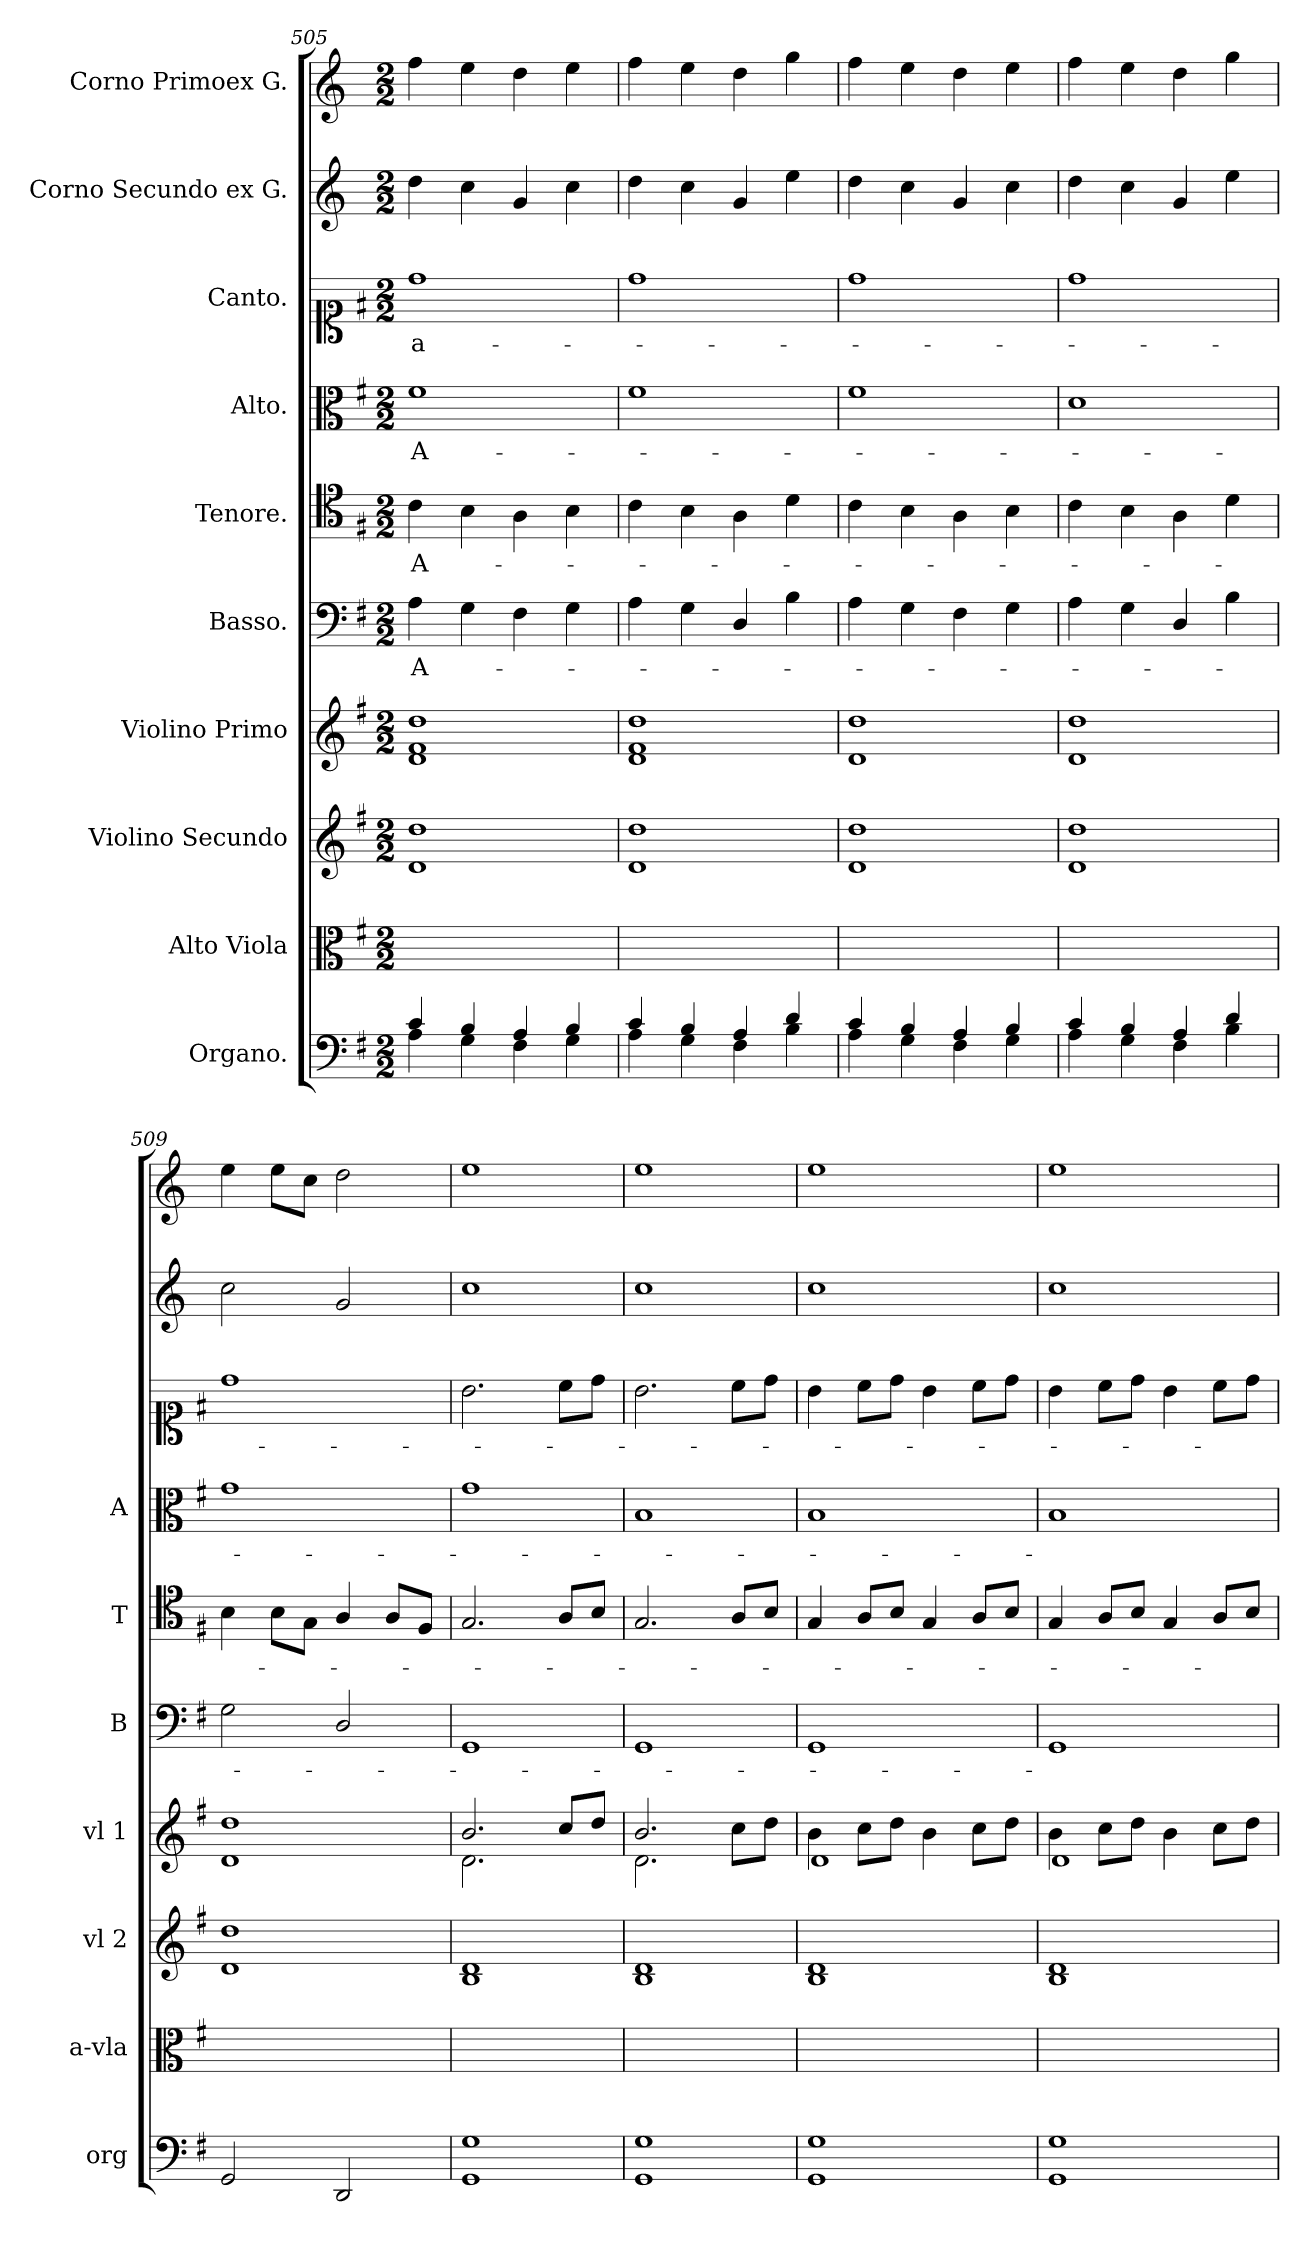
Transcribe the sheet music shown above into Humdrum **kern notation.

**kern	**kern	**kern	**kern	**kern	**text	**kern	**text	**kern	**text	**kern	**text	**kern	**kern
*part10	*part9	*part8	*part7	*part6	*part6	*part5	*part5	*part4	*part4	*part3	*part3	*part2	*part1
*staff10	*staff9	*staff8	*staff7	*staff6	*staff6	*staff5	*staff5	*staff4	*staff4	*staff3	*staff3	*staff2	*staff1
*I"Organo.	*I"Alto Viola	*I"Violino Secundo	*I"Violino Primo	*I"Basso.	*	*I"Tenore.	*	*I"Alto.	*	*I"Canto.	*	*I"Corno Secundo ex G.	*I"Corno Primoex G.
*I'org	*I'a-vla	*I'vl 2	*I'vl 1	*I'B	*	*I'T	*	*I'A	*	*	*	*	*
*clefF4	*clefC3	*clefG2	*clefG2	*clefF4	*	*clefC4	*	*clefC3	*	*clefC1	*	*clefG2	*clefG2
*	*	*	*	*	*	*	*	*	*	*	*	*ITrd3c5	*ITrd3c5
*k[f#]	*k[f#]	*k[f#]	*k[f#]	*k[f#]	*	*k[f#]	*	*k[f#]	*	*k[f#]	*	*k[f#]	*k[f#]
*G:	*	*G:	*G:	*G:	*	*G:	*	*G:	*	*G:	*	*G:	*G:
*M2/2	*M2/2	*M2/2	*M2/2	*M2/2	*	*M2/2	*	*M2/2	*	*M2/2	*	*M2/2	*M2/2
=505	=505	=505	=505	=505	=505	=505	=505	=505	=505	=505	=505	=505	=505
*^	*	*	*	*	*	*	*	*	*	*	*	*	*
4c/	4A\	1ryy	1d 1dd	1d 1f# 1dd	4A\	A-	4c\	A-	1f#	A-	1dd	a-	4a\	4cc\
4B/	4G\	.	.	.	4G\	.	4B\	.	.	.	.	.	4g\	4b\
4A/	4F#\	.	.	.	4F#\	.	4A\	.	.	.	.	.	4d/	4a\
4B/	4G\	.	.	.	4G\	.	4B\	.	.	.	.	.	4g\	4b\
=506	=506	=506	=506	=506	=506	=506	=506	=506	=506	=506	=506	=506	=506	=506
4c/	4A\	1ryy	1d 1dd	1d 1f# 1dd	4A\	.	4c\	.	1f#	.	1dd	.	4a\	4cc\
4B/	4G\	.	.	.	4G\	.	4B\	.	.	.	.	.	4g\	4b\
4A/	4F#\	.	.	.	4D/	.	4A\	.	.	.	.	.	4d/	4a\
4d/	4B\	.	.	.	4B\	.	4d\	.	.	.	.	.	4b\	4dd\
=507	=507	=507	=507	=507	=507	=507	=507	=507	=507	=507	=507	=507	=507	=507
4c/	4A\	1ryy	1d 1dd	1d 1dd	4A\	.	4c\	.	1f#	.	1dd	.	4a\	4cc\
4B/	4G\	.	.	.	4G\	.	4B\	.	.	.	.	.	4g\	4b\
4A/	4F#\	.	.	.	4F#\	.	4A\	.	.	.	.	.	4d/	4a\
4B/	4G\	.	.	.	4G\	.	4B\	.	.	.	.	.	4g\	4b\
=508	=508	=508	=508	=508	=508	=508	=508	=508	=508	=508	=508	=508	=508	=508
4c/	4A\	1ryy	1d 1dd	1d 1dd	4A\	.	4c\	.	1d	.	1dd	.	4a\	4cc\
4B/	4G\	.	.	.	4G\	.	4B\	.	.	.	.	.	4g\	4b\
4A/	4F#\	.	.	.	4D/	.	4A\	.	.	.	.	.	4d/	4a\
4d/	4B\	.	.	.	4B\	.	4d\	.	.	.	.	.	4b\	4dd\
*v	*v	*	*	*	*	*	*	*	*	*	*	*	*	*
=509	=509	=509	=509	=509	=509	=509	=509	=509	=509	=509	=509	=509	=509
2GG/	1ryy	1d 1dd	1d 1dd	2G\	.	4B\	.	1g	.	1dd	.	2g\	4b\
.	.	.	.	.	.	8B\L	.	.	.	.	.	.	8b\L
.	.	.	.	.	.	8G\J	.	.	.	.	.	.	8g\J
2DD/	.	.	.	2D/	.	4A/	.	.	.	.	.	2d/	2a\
.	.	.	.	.	.	8A/L	.	.	.	.	.	.	.
.	.	.	.	.	.	8F#/J	.	.	.	.	.	.	.
=510	=510	=510	=510	=510	=510	=510	=510	=510	=510	=510	=510	=510	=510
*	*	*	*^	*	*	*	*	*	*	*	*	*	*
1GG 1G	1ryy	1B 1d	2.b/	2.d\	1GG	.	2.G/	.	1g	.	2.b\	.	1g	1b
.	.	.	8cc/L	4rcyy	.	.	8A/L	.	.	.	8cc\L	.	.	.
.	.	.	8dd/J	.	.	.	8B/J	.	.	.	8dd\J	.	.	.
=511	=511	=511	=511	=511	=511	=511	=511	=511	=511	=511	=511	=511	=511	=511
1GG 1G	1ryy	1B 1d	2.b/	2.d\	1GG	.	2.G/	.	1B	.	2.b\	.	1g	1b
.	.	.	8cc\L	4rcyy	.	.	8A/L	.	.	.	8cc\L	.	.	.
.	.	.	8dd\J	.	.	.	8B/J	.	.	.	8dd\J	.	.	.
=512	=512	=512	=512	=512	=512	=512	=512	=512	=512	=512	=512	=512	=512	=512
1GG 1G	1ryy	1B 1d	4b\	1d	1GG	.	4G/	.	1B	.	4b\	.	1g	1b
.	.	.	8cc\L	.	.	.	8A/L	.	.	.	8cc\L	.	.	.
.	.	.	8dd\J	.	.	.	8B/J	.	.	.	8dd\J	.	.	.
.	.	.	4b\	.	.	.	4G/	.	.	.	4b\	.	.	.
.	.	.	8cc\L	.	.	.	8A/L	.	.	.	8cc\L	.	.	.
.	.	.	8dd\J	.	.	.	8B/J	.	.	.	8dd\J	.	.	.
=513	=513	=513	=513	=513	=513	=513	=513	=513	=513	=513	=513	=513	=513	=513
1GG 1G	1ryy	1B 1d	4b\	1d	1GG	.	4G/	.	1B	.	4b\	.	1g	1b
.	.	.	8cc\L	.	.	.	8A/L	.	.	.	8cc\L	.	.	.
.	.	.	8dd\J	.	.	.	8B/J	.	.	.	8dd\J	.	.	.
.	.	.	4b\	.	.	.	4G/	.	.	.	4b\	.	.	.
.	.	.	8cc\L	.	.	.	8A/L	.	.	.	8cc\L	.	.	.
.	.	.	8dd\J	.	.	.	8B/J	.	.	.	8dd\J	.	.	.
*	*	*	*v	*v	*	*	*	*	*	*	*	*	*	*
=	=	=	=	=	=	=	=	=	=	=	=	=	=
*-	*-	*-	*-	*-	*-	*-	*-	*-	*-	*-	*-	*-	*-
